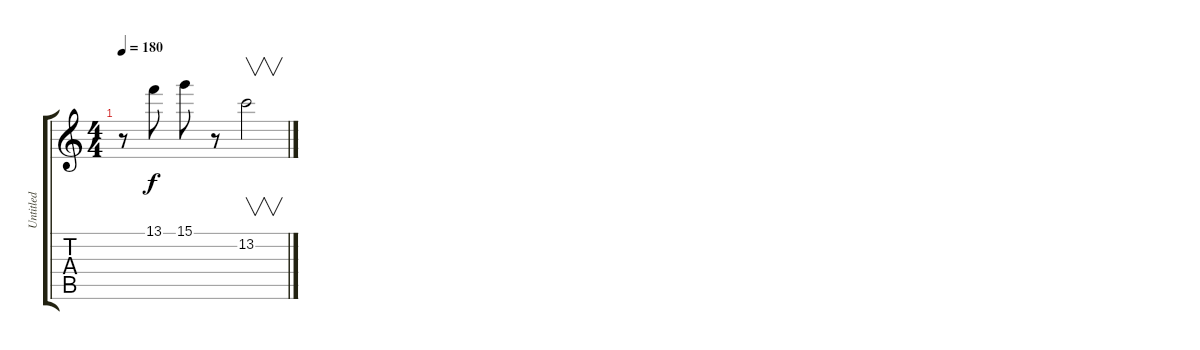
\track ("Untitled" "Untitled") {instrument distortionguitar}
\staff {score tabs}
\tuning (E4 B3 G3 D3 A2 E2) {hide}
\ts (4 4)
\tempo 180
\clef g2
\ks c
r.8{dy f} 13.1.8 15.1.8 r.8 13.2.2{v}
